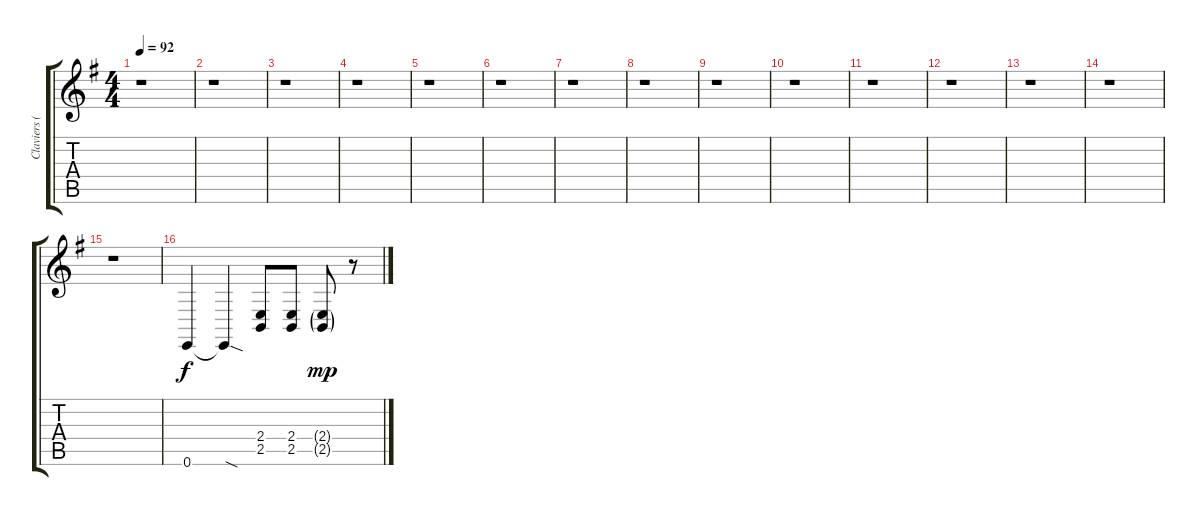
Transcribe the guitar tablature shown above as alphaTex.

\track ("Claviers (FX)" "Claviers (") {instrument pad8sweep}
\staff {score tabs}
\tuning (E4 B3 G3 D3 A2 E2) {hide}
\ts (4 4)
\tempo 92
\clef g2
\ks eminor
r.1{dy mp} |
r.1 |
r.1 |
r.1 |
r.1 |
r.1 |
r.1 |
r.1 |
r.1 |
r.1 |
r.1 |
r.1 |
r.1 |
r.1 |
r.1 |
0.6.4{dy f} 0.6{sod t}.4 (2.4 2.5).8 (2.4 2.5).8 (2.4{g} 2.5{g}).8{dy mp} r.8
